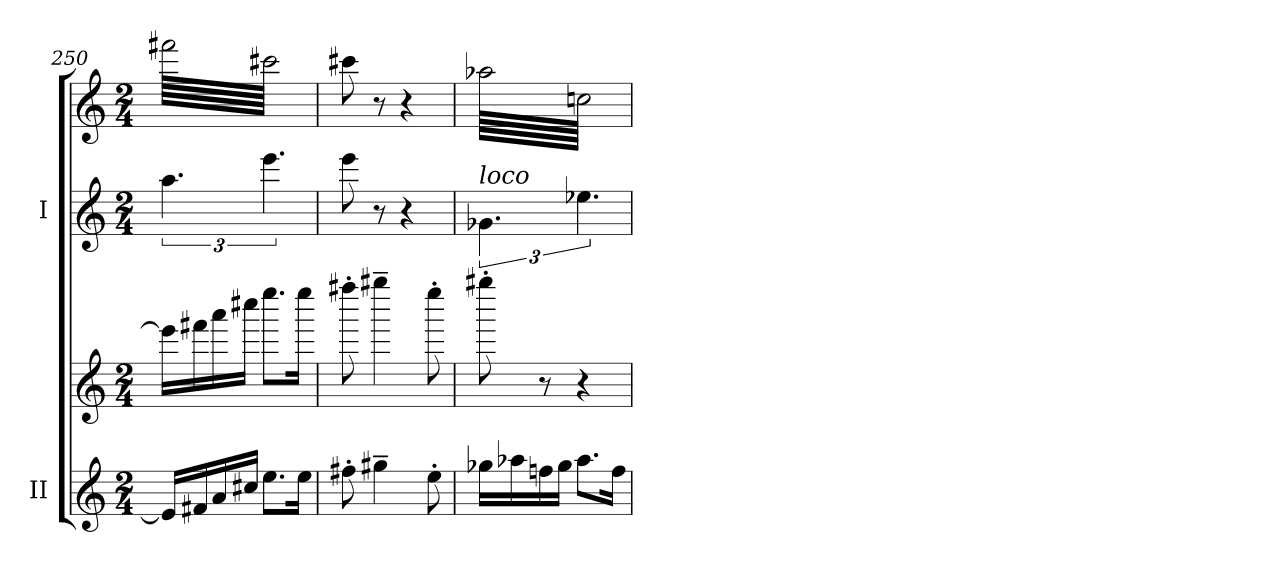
**kern	**kern	**kern	**kern
*part2	*part2	*part1	*part1
*staff4	*staff3	*staff2	*staff1
*I"II	*	*I"I	*
*I'II	*	*I'I	*
*clefG2	*clefG2	*clefG2	*clefG2
*k[]	*k[]	*k[]	*k[]
*a:	*a:	*a:	*a:
*M2/4	*M2/4	*M2/4	*M2/4
=250	=250	=250	=250
*	*	*	*tremolo
16e/LL]	16eee\LL]	6.aa\	(64fff#X\LLLL
.	.	.	64ccc#X\)
.	.	.	64fff#X\
.	.	.	64ccc#X\)
16f#X/	16fff#X\	.	64fff#X\
.	.	.	64ccc#X\)
.	.	.	64fff#X\
.	.	.	64ccc#X\)
16a/	16aaa\	.	64fff#X\
.	.	.	64ccc#X\)
.	.	.	64fff#X\
.	.	.	64ccc#X\)
16cc#X/JJ	16cccc#X\JJ	.	64fff#X\
.	.	.	64ccc#X\)
.	.	.	64fff#X\
.	.	.	64ccc#X\)
8.ee\L	8.eeee\L	6.eee\	64fff#X\
.	.	.	64ccc#X\)
.	.	.	64fff#X\
.	.	.	64ccc#X\)
.	.	.	64fff#X\
.	.	.	64ccc#X\)
.	.	.	64fff#X\
.	.	.	64ccc#X\)
.	.	.	64fff#X\
.	.	.	64ccc#X\)
.	.	.	64fff#X\
.	.	.	64ccc#X\)
16ee\Jk	16eeee\Jk	.	64fff#X\
.	.	.	64ccc#X\)
.	.	.	64fff#X\
.	.	.	64ccc#X\)JJJJ
*	*	*	*Xtremolo
=251	=251	=251	=251
8ff#X'\	8ffff#X'\	8eee\	8ccc#X\
.	.	.	.
.	.	.	.
.	.	.	.
.	.	.	.
.	.	.	.
.	.	.	.
.	.	.	.
4gg#X~\	4gggg#X~\	8r	8r
.	.	.	.
.	.	.	.
.	.	.	.
.	.	.	.
.	.	.	.
.	.	.	.
.	.	.	.
.	.	4r	4r
8ee'\	8eeee'\	.	.
=252	=252	=252	=252
!	!	!	!LO:TX:a:i:t=loco
!	!	!LO:TX:a:i:t=loco	!
*	*	*	*tremolo
16gg-X\LL	8gggg#X'\	6.g-X\	(64aa-X\LLLL
.	.	.	64ccn\)
.	.	.	64aa-X\
.	.	.	64ccn\)
16aa-X\	.	.	64aa-X\
.	.	.	64ccn\)
.	.	.	64aa-X\
.	.	.	64ccn\)
16ffn\	8r	.	64aa-X\
.	.	.	64ccn\)
.	.	.	64aa-X\
.	.	.	64ccn\)
16gg-\JJ	.	.	64aa-X\
.	.	.	64ccn\)
.	.	.	64aa-X\
.	.	.	64ccn\)
8.aa-\L	4r	6.ee-X\	64aa-X\
.	.	.	64ccn\)
.	.	.	64aa-X\
.	.	.	64ccn\)
.	.	.	64aa-X\
.	.	.	64ccn\)
.	.	.	64aa-X\
.	.	.	64ccn\)
.	.	.	64aa-X\
.	.	.	64ccn\)
.	.	.	64aa-X\
.	.	.	64ccn\)
16ff\Jk	.	.	64aa-X\
.	.	.	64ccn\)
.	.	.	64aa-X\
.	.	.	64ccn\)JJJJ
*	*	*	*Xtremolo
.	.	.	.
.	.	.	.
.	.	.	.
.	.	.	.
.	.	.	.
.	.	.	.
.	.	.	.
.	.	.	.
.	.	.	.
.	.	.	.
.	.	.	.
.	.	.	.
.	.	.	.
.	.	.	.
.	.	.	.
.	.	.	.
=	=	=	=
*-	*-	*-	*-
